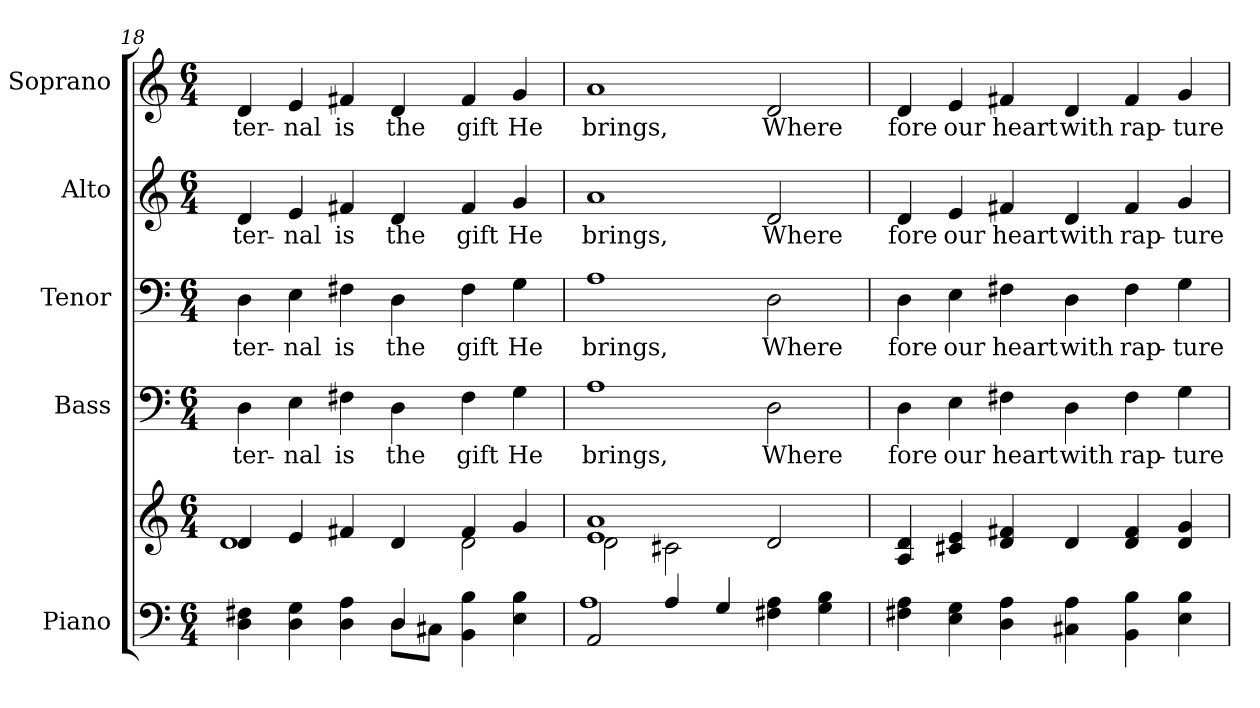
**kern	**kern	**kern	**text	**kern	**text	**kern	**text	**kern	**text
*part5	*part5	*part4	*part4	*part3	*part3	*part2	*part2	*part1	*part1
*staff6	*staff5	*staff4	*staff4	*staff3	*staff3	*staff2	*staff2	*staff1	*staff1
*I"Piano	*	*I"Bass	*	*I"Tenor	*	*I"Alto	*	*I"Soprano	*
*I'Pno.	*	*I'B.	*	*I'T.	*	*I'A.	*	*I'S.	*
*clefF4	*clefG2	*clefF4	*	*clefF4	*	*clefG2	*	*clefG2	*
*k[]	*k[]	*k[]	*	*k[]	*	*k[]	*	*k[]	*
*C:	*C:	*C:	*	*C:	*	*C:	*	*C:	*
*M6/4	*M6/4	*M6/4	*	*M6/4	*	*M6/4	*	*M6/4	*
=18	=18	=18	=18	=18	=18	=18	=18	=18	=18
*^	*^	*	*	*	*	*	*	*	*
!	!	!	!	!	!LO:LY:b:color=#000000	!	!	!	!	!	!
!	!	!	!	!	!	!	!LO:LY:b:color=#000000	!	!	!	!
!	!	!	!	!	!	!	!	!	!LO:LY:b:color=#000000	!	!
!	!	!	!	!	!	!	!	!	!	!	!LO:LY:b:color=#000000
4Di\ 4F#Xi	2.ryy	4di/	1di	4Di\	-ter-	4Di\	-ter-	4di/	-ter-	4di/	-ter-
!	!	!	!	!	!LO:LY:b:color=#000000	!	!	!	!	!	!
!	!	!	!	!	!	!	!LO:LY:b:color=#000000	!	!	!	!
!	!	!	!	!	!	!	!	!	!LO:LY:b:color=#000000	!	!
!	!	!	!	!	!	!	!	!	!	!	!LO:LY:b:color=#000000
4Di\ 4Gi	.	4ei/	.	4Ei\	-nal	4Ei\	-nal	4ei/	-nal	4ei/	-nal
!	!	!	!	!	!LO:LY:b:color=#000000	!	!	!	!	!	!
!	!	!	!	!	!	!	!LO:LY:b:color=#000000	!	!	!	!
!	!	!	!	!	!	!	!	!	!LO:LY:b:color=#000000	!	!
!	!	!	!	!	!	!	!	!	!	!	!LO:LY:b:color=#000000
4Di\ 4Ai	.	4f#Xi/	.	4F#Xi\	is	4F#Xi\	is	4f#Xi/	is	4f#Xi/	is
!	!	!	!	!	!LO:LY:b:color=#000000	!	!	!	!	!	!
!	!	!	!	!	!	!	!LO:LY:b:color=#000000	!	!	!	!
!	!	!	!	!	!	!	!	!	!LO:LY:b:color=#000000	!	!
!	!	!	!	!	!	!	!	!	!	!	!LO:LY:b:color=#000000
4Di/	8Di\L	4di/	.	4Di\	the	4Di\	the	4di/	the	4di/	the
.	8C#Xi\J	.	.	.	.	.	.	.	.	.	.
!	!	!	!	!	!LO:LY:b:color=#000000	!	!	!	!	!	!
!	!	!	!	!	!	!	!LO:LY:b:color=#000000	!	!	!	!
!	!	!	!	!	!	!	!	!	!LO:LY:b:color=#000000	!	!
!	!	!	!	!	!	!	!	!	!	!	!LO:LY:b:color=#000000
4BBi\ 4Bi	4ryy	4f#i/	2di\	4F#i\	gift	4F#i\	gift	4f#i/	gift	4f#i/	gift
!	!	!	!	!	!LO:LY:b:color=#000000	!	!	!	!	!	!
!	!	!	!	!	!	!	!LO:LY:b:color=#000000	!	!	!	!
!	!	!	!	!	!	!	!	!	!LO:LY:b:color=#000000	!	!
!	!	!	!	!	!	!	!	!	!	!	!LO:LY:b:color=#000000
4Ei\ 4Bi	4ryy	4gi/	.	4Gi\	He	4Gi\	He	4gi/	He	4gi/	He
=19	=19	=19	=19	=19	=19	=19	=19	=19	=19	=19	=19
!	!	!	!	!	!LO:LY:b:color=#000000	!	!	!	!	!	!
!	!	!	!	!	!	!	!LO:LY:b:color=#000000	!	!	!	!
!	!	!	!	!	!	!	!	!	!LO:LY:b:color=#000000	!	!
!	!	!	!	!	!	!	!	!	!	!	!LO:LY:b:color=#000000
2AAi/	1Ai	1ei 1ai	2di\	1Ai	brings,	1Ai	brings,	1ai	brings,	1ai	brings,
4Ai/	.	.	2c#Xi\	.	.	.	.	.	.	.	.
4Gi/	.	.	.	.	.	.	.	.	.	.	.
!	!	!	!	!	!LO:LY:b:color=#000000	!	!	!	!	!	!
!	!	!	!	!	!	!	!LO:LY:b:color=#000000	!	!	!	!
!	!	!	!	!	!	!	!	!	!LO:LY:b:color=#000000	!	!
!	!	!	!	!	!	!	!	!	!	!	!LO:LY:b:color=#000000
4F#Xi\ 4Ai	4ryy	2di/	4ryy	2Di\	Where	2Di\	Where	2di/	Where	2di/	Where
4Gi\ 4Bi	4ryy	.	4ryy	.	.	.	.	.	.	.	.
*v	*v	*	*	*	*	*	*	*	*	*	*
*	*v	*v	*	*	*	*	*	*	*	*
!!LO:PB:g=z
=20	=20	=20	=20	=20	=20	=20	=20	=20	=20
*^	*^	*	*	*	*	*	*	*	*
!	!	!	!	!	!LO:LY:b:color=#000000	!	!	!	!	!	!
*v	*v	*	*	*	*	*	*	*	*	*	*
*	*v	*v	*	*	*	*	*	*	*	*
*^	*^	*	*	*	*	*	*	*	*
!	!	!	!	!	!	!	!LO:LY:b:color=#000000	!	!	!	!
*v	*v	*	*	*	*	*	*	*	*	*	*
*	*v	*v	*	*	*	*	*	*	*	*
*^	*^	*	*	*	*	*	*	*	*
!	!	!	!	!	!	!	!	!	!LO:LY:b:color=#000000	!	!
*v	*v	*	*	*	*	*	*	*	*	*	*
*	*v	*v	*	*	*	*	*	*	*	*
*^	*^	*	*	*	*	*	*	*	*
!	!	!	!	!	!	!	!	!	!	!	!LO:LY:b:color=#000000
*v	*v	*	*	*	*	*	*	*	*	*	*
*	*v	*v	*	*	*	*	*	*	*	*
4F#Xi\ 4Ai	4Ai/ 4di	4Di\	fore	4Di\	fore	4di/	fore	4di/	fore
!	!	!	!LO:LY:b:color=#000000	!	!	!	!	!	!
!	!	!	!	!	!LO:LY:b:color=#000000	!	!	!	!
!	!	!	!	!	!	!	!LO:LY:b:color=#000000	!	!
!	!	!	!	!	!	!	!	!	!LO:LY:b:color=#000000
4Ei\ 4Gi	4c#Xi/ 4ei	4Ei\	our	4Ei\	our	4ei/	our	4ei/	our
!	!	!	!LO:LY:b:color=#000000	!	!	!	!	!	!
!	!	!	!	!	!LO:LY:b:color=#000000	!	!	!	!
!	!	!	!	!	!	!	!LO:LY:b:color=#000000	!	!
!	!	!	!	!	!	!	!	!	!LO:LY:b:color=#000000
4Di\ 4Ai	4di/ 4f#Xi	4F#Xi\	heart	4F#Xi\	heart	4f#Xi/	heart	4f#Xi/	heart
!	!	!	!LO:LY:b:color=#000000	!	!	!	!	!	!
!	!	!	!	!	!LO:LY:b:color=#000000	!	!	!	!
!	!	!	!	!	!	!	!LO:LY:b:color=#000000	!	!
!	!	!	!	!	!	!	!	!	!LO:LY:b:color=#000000
4C#Xi\ 4Ai	4di/	4Di\	with	4Di\	with	4di/	with	4di/	with
!	!	!	!LO:LY:b:color=#000000	!	!	!	!	!	!
!	!	!	!	!	!LO:LY:b:color=#000000	!	!	!	!
!	!	!	!	!	!	!	!LO:LY:b:color=#000000	!	!
!	!	!	!	!	!	!	!	!	!LO:LY:b:color=#000000
4BBi\ 4Bi	4di/ 4f#i	4F#i\	rap-	4F#i\	rap-	4f#i/	rap-	4f#i/	rap-
!	!	!	!LO:LY:b:color=#000000	!	!	!	!	!	!
!	!	!	!	!	!LO:LY:b:color=#000000	!	!	!	!
!	!	!	!	!	!	!	!LO:LY:b:color=#000000	!	!
!	!	!	!	!	!	!	!	!	!LO:LY:b:color=#000000
4Ei\ 4Bi	4di/ 4gi	4Gi\	-ture	4Gi\	-ture	4gi/	-ture	4gi/	-ture
=	=	=	=	=	=	=	=	=	=
*-	*-	*-	*-	*-	*-	*-	*-	*-	*-
